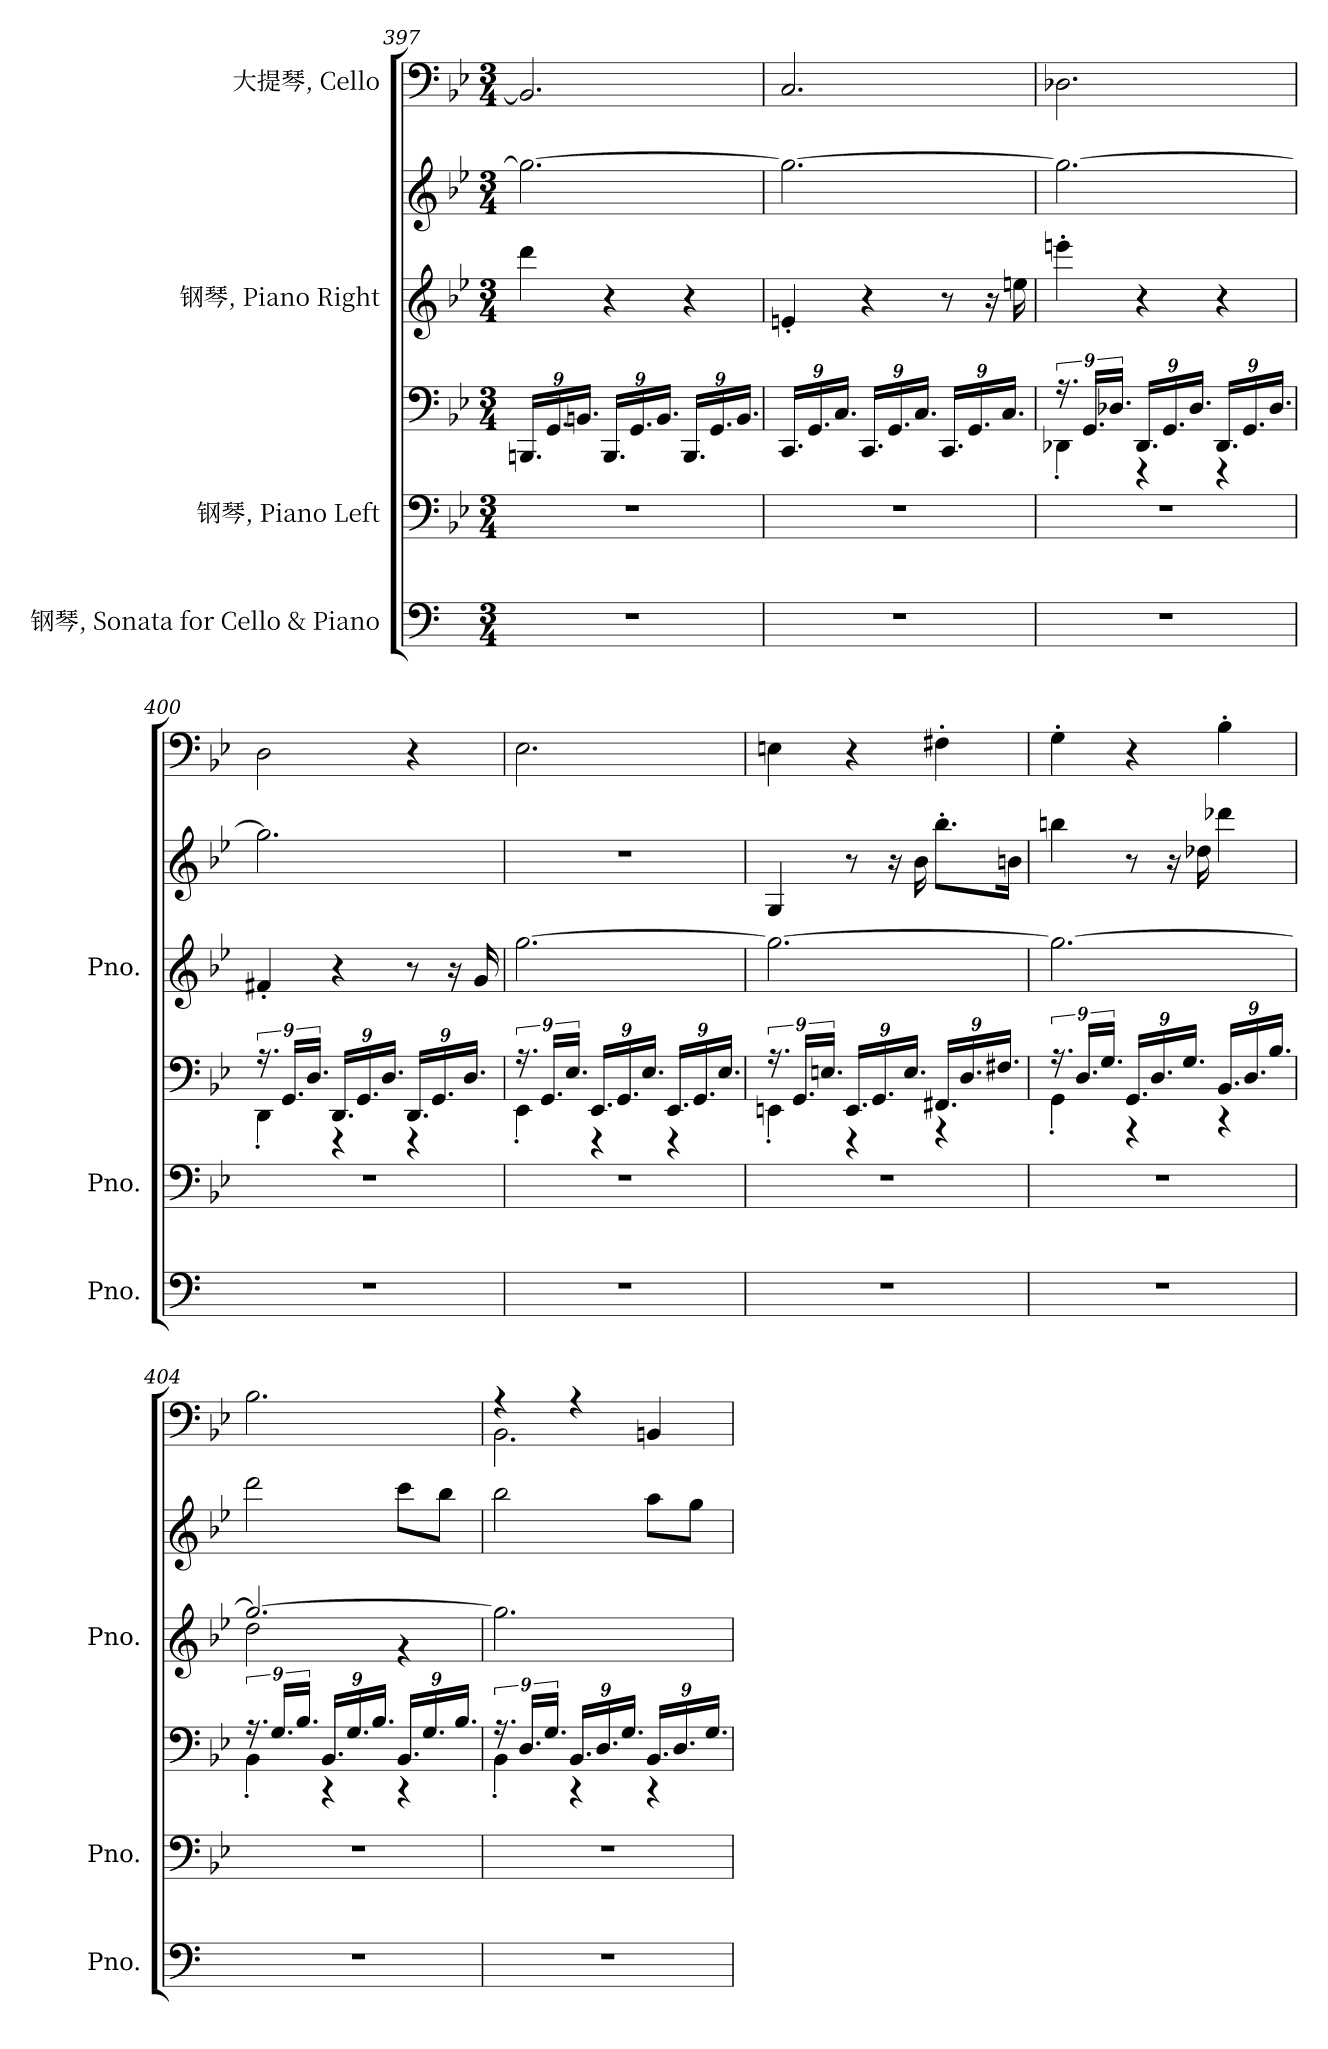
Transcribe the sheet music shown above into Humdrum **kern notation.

**kern	**kern	**kern	**kern	**kern	**kern
*part4	*part3	*part3	*part2	*part2	*part1
*staff6	*staff5	*staff4	*staff3	*staff2	*staff1
*I"钢琴, Sonata for Cello &amp; Piano	*I"钢琴, Piano Left	*	*I"钢琴, Piano Right	*	*I"大提琴, Cello
*I'Pno.	*I'Pno.	*	*I'Pno.	*	*
*clefF4	*clefF4	*clefF4	*clefG2	*clefG2	*clefF4
*k[]	*k[b-e-]	*k[b-e-]	*k[b-e-]	*k[b-e-]	*k[b-e-]
*M3/4	*M3/4	*M3/4	*M3/4	*M3/4	*M3/4
*	*	*Xbrackettup	*	*	*
=397	=397	=397	=397	=397	=397
2.r	2.r	18.BBBn/LL	4ddd\	2.gg\_	2.BB/]
.	.	18.GG/	.	.	.
.	.	18.BBn/JJ	.	.	.
.	.	18.BBB/LL	4r	.	.
.	.	18.GG/	.	.	.
.	.	18.BB/JJ	.	.	.
.	.	18.BBB/LL	4r	.	.
.	.	18.GG/	.	.	.
.	.	18.BB/JJ	.	.	.
!!LO:LB:g=z
=398	=398	=398	=398	=398	=398
2.r	2.r	18.CC/LL	4en'/	2.gg\_	2.C/
.	.	18.GG/	.	.	.
.	.	18.C/JJ	.	.	.
.	.	18.CC/LL	4r	.	.
.	.	18.GG/	.	.	.
.	.	18.C/JJ	.	.	.
.	.	18.CC/LL	8r	.	.
.	.	18.GG/	.	.	.
.	.	.	16r	.	.
.	.	18.C/JJ	.	.	.
.	.	.	16een\	.	.
=399	=399	=399	=399	=399	=399
*	*	*brackettup	*	*	*
*	*	*^	*	*	*
2.r	2.r	18.r	4DD-X'\	4eeen'\	2.gg\_	2.D-X\
.	.	18.GG/LL	.	.	.	.
.	.	18.D-X/JJ	.	.	.	.
.	.	18.DD-/LL	4r	4r	.	.
.	.	18.GG/	.	.	.	.
.	.	18.D-/JJ	.	.	.	.
.	.	18.DD-/LL	4r	4r	.	.
.	.	18.GG/	.	.	.	.
.	.	18.D-/JJ	.	.	.	.
=400	=400	=400	=400	=400	=400	=400
2.r	2.r	18.r	4DD'\	4f#X'/	2.gg\]	2D\
.	.	18.GG/LL	.	.	.	.
.	.	18.D/JJ	.	.	.	.
.	.	18.DD/LL	4r	4r	.	.
.	.	18.GG/	.	.	.	.
.	.	18.D/JJ	.	.	.	.
.	.	18.DD/LL	4r	8r	.	4r
.	.	18.GG/	.	.	.	.
.	.	.	.	16r	.	.
.	.	18.D/JJ	.	.	.	.
.	.	.	.	16g/	.	.
!!LO:PB:g=z
=401	=401	=401	=401	=401	=401	=401
2.r	2.r	18.r	4EE-'\	[2.gg\	2.r	2.E-\
.	.	18.GG/LL	.	.	.	.
.	.	18.E-/JJ	.	.	.	.
.	.	18.EE-/LL	4r	.	.	.
.	.	18.GG/	.	.	.	.
.	.	18.E-/JJ	.	.	.	.
.	.	18.EE-/LL	4r	.	.	.
.	.	18.GG/	.	.	.	.
.	.	18.E-/JJ	.	.	.	.
=402	=402	=402	=402	=402	=402	=402
2.r	2.r	18.r	4EEn'\	2.gg\_	4G/	4En\
.	.	18.GG/LL	.	.	.	.
.	.	18.En/JJ	.	.	.	.
.	.	18.EE/LL	4r	.	8r	4r
.	.	18.GG/	.	.	.	.
.	.	.	.	.	16r	.
.	.	18.E/JJ	.	.	.	.
.	.	.	.	.	16b-\	.
.	.	18.FF#X/LL	4r	.	8.bb-'\L	4F#X'\
.	.	18.D/	.	.	.	.
.	.	18.F#X/JJ	.	.	.	.
.	.	.	.	.	16bn\Jk	.
!!LO:LB:g=z
=403	=403	=403	=403	=403	=403	=403
2.r	2.r	18.r	4GG'\	2.gg\_	4bbn\	4G'\
.	.	18.D/LL	.	.	.	.
.	.	18.G/JJ	.	.	.	.
.	.	18.GG/LL	4r	.	8r	4r
.	.	18.D/	.	.	.	.
.	.	.	.	.	16r	.
.	.	18.G/JJ	.	.	.	.
.	.	.	.	.	16dd-X\	.
.	.	18.BB-/LL	4r	.	4ddd-X\	4B-'\
.	.	18.D/	.	.	.	.
.	.	18.B-/JJ	.	.	.	.
=404	=404	=404	=404	=404	=404	=404
*	*	*	*	*^	*	*
2.r	2.r	18.r	4BB-'\	2.gg/_	2dd\	2ddd\	2.B-\
.	.	18.G/LL	.	.	.	.	.
.	.	18.B-/JJ	.	.	.	.	.
.	.	18.BB-/LL	4r	.	.	.	.
.	.	18.G/	.	.	.	.	.
.	.	18.B-/JJ	.	.	.	.	.
.	.	18.BB-/LL	4r	.	4r	8ccc\L	.
.	.	18.G/	.	.	.	.	.
.	.	.	.	.	.	8bb-\J	.
.	.	18.B-/JJ	.	.	.	.	.
*	*	*	*	*v	*v	*	*
=405	=405	=405	=405	=405	=405	=405
*	*	*	*	*	*	*^
2.r	2.r	18.r	4BB-'\	2.gg\]	2bb-\	4r	2.BB-\
.	.	18.D/LL	.	.	.	.	.
.	.	18.G/JJ	.	.	.	.	.
.	.	18.BB-/LL	4r	.	.	4r	.
.	.	18.D/	.	.	.	.	.
.	.	18.G/JJ	.	.	.	.	.
.	.	18.BB-/LL	4r	.	8aa\L	4BBn/	.
.	.	18.D/	.	.	.	.	.
.	.	.	.	.	8gg\J	.	.
.	.	18.G/JJ	.	.	.	.	.
*	*	*v	*v	*	*	*v	*v
=	=	=	=	=	=
*-	*-	*-	*-	*-	*-
